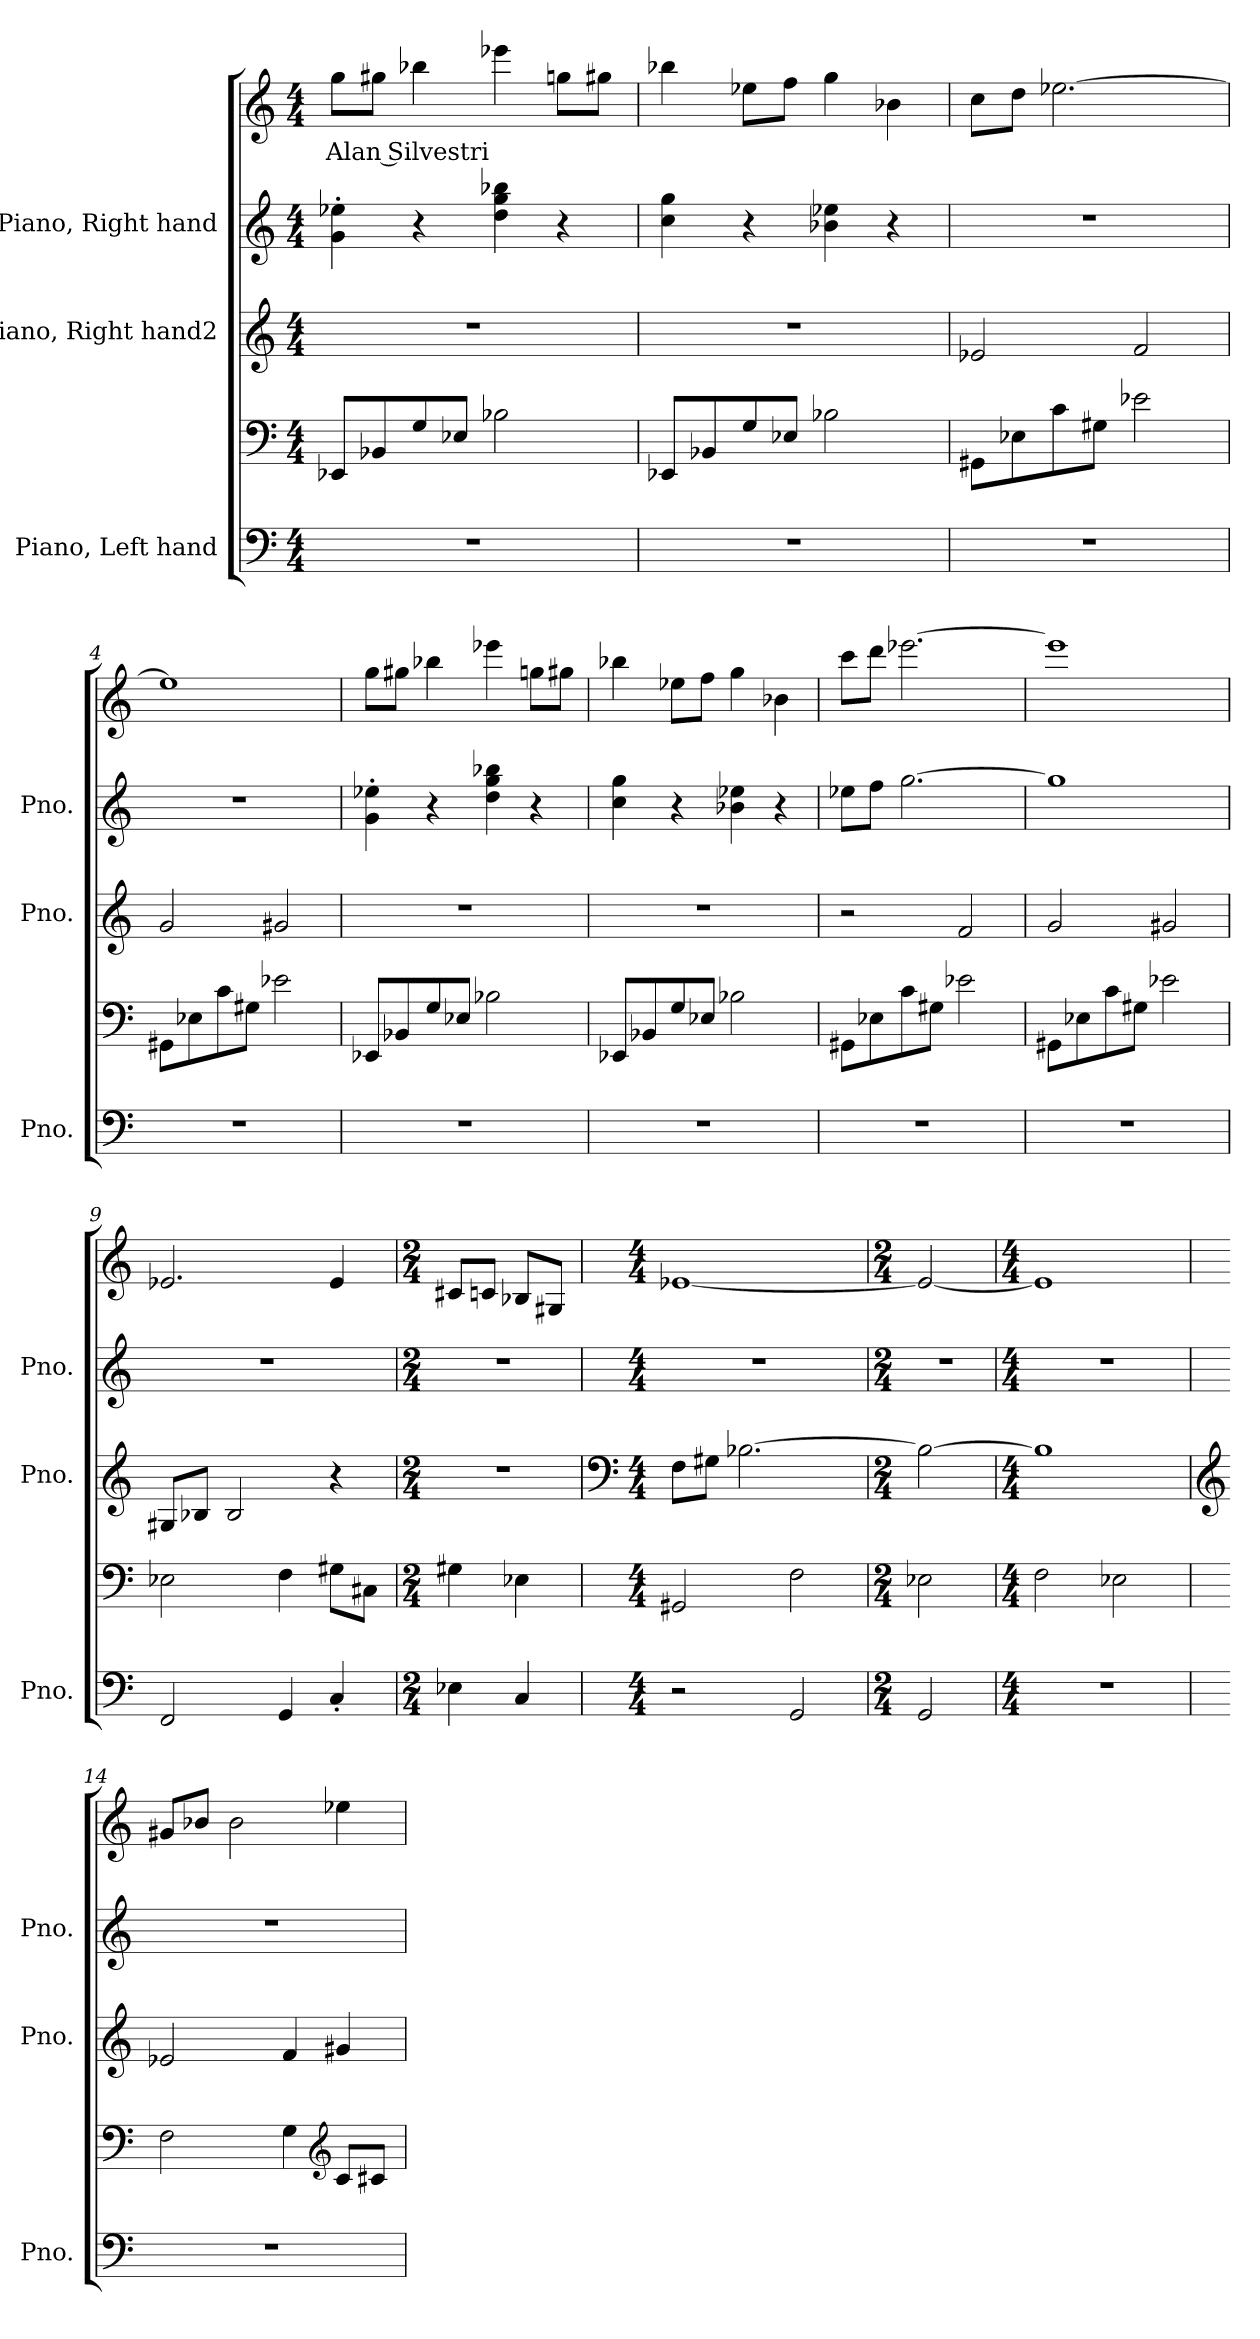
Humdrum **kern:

**kern	**kern	**kern	**kern	**kern	**text
*part3	*part3	*part2	*part1	*part1	*part1
*staff5	*staff4	*staff3	*staff2	*staff1	*staff1
*I"Piano, Left hand	*	*I"Piano, Right hand2	*I"Piano, Right hand	*	*
*I'Pno.	*	*I'Pno.	*I'Pno.	*	*
*clefF4	*clefF4	*clefG2	*clefG2	*clefG2	*
*k[]	*k[]	*k[]	*k[]	*k[]	*
*M4/4	*M4/4	*M4/4	*M4/4	*M4/4	*
*MM88	*MM88	*MM88	*MM88	*MM88	*
=1	=1	=1	=1	=1	=1
!	!	!	!	!	!LO:LY:b
1r	8EE-X/L	1r	4g\' 4ee-X\'	8gg\L	Alan Silvestri
.	8BB-X/	.	.	8gg#X\J	.
.	8G/	.	4r	4bb-X\	.
.	8E-X/J	.	.	.	.
.	2B-X\	.	4dd\ 4gg\ 4bb-X\	4eee-X\	.
.	.	.	4r	8ggn\L	.
.	.	.	.	8gg#X\J	.
=2	=2	=2	=2	=2	=2
1r	8EE-X/L	1r	4cc\ 4gg\	4bb-X\	.
.	8BB-X/	.	.	.	.
.	8G/	.	4r	8ee-X\L	.
.	8E-X/J	.	.	8ff\J	.
.	2B-X\	.	4b-X\ 4ee-X\	4gg\	.
.	.	.	4r	4b-X\	.
!!LO:LB:g=z
=3	=3	=3	=3	=3	=3
1r	8GG#X\L	2e-X/	1r	8cc\L	.
.	8E-X\	.	.	8dd\J	.
.	8c\	.	.	[2.ee-X\	.
.	8G#X\J	.	.	.	.
.	2e-X\	2f/	.	.	.
=4	=4	=4	=4	=4	=4
1r	8GG#X\L	2g/	1r	1ee-]	.
.	8E-X\	.	.	.	.
.	8c\	.	.	.	.
.	8G#X\J	.	.	.	.
.	2e-X\	2g#X/	.	.	.
=5	=5	=5	=5	=5	=5
1r	8EE-X/L	1r	4g\' 4ee-X\'	8gg\L	.
.	8BB-X/	.	.	8gg#X\J	.
.	8G/	.	4r	4bb-X\	.
.	8E-X/J	.	.	.	.
.	2B-X\	.	4dd\ 4gg\ 4bb-X\	4eee-X\	.
.	.	.	4r	8ggn\L	.
.	.	.	.	8gg#X\J	.
=6	=6	=6	=6	=6	=6
1r	8EE-X/L	1r	4cc\ 4gg\	4bb-X\	.
.	8BB-X/	.	.	.	.
.	8G/	.	4r	8ee-X\L	.
.	8E-X/J	.	.	8ff\J	.
.	2B-X\	.	4b-X\ 4ee-X\	4gg\	.
.	.	.	4r	4b-X\	.
!!LO:PB:g=z
=7	=7	=7	=7	=7	=7
1r	8GG#X\L	2r	8ee-X\L	8ccc\L	.
.	8E-X\	.	8ff\J	8ddd\J	.
.	8c\	.	[2.gg\	[2.eee-X\	.
.	8G#X\J	.	.	.	.
.	2e-X\	2f/	.	.	.
=8	=8	=8	=8	=8	=8
1r	8GG#X\L	2g/	1gg]	1eee-]	.
.	8E-X\	.	.	.	.
.	8c\	.	.	.	.
.	8G#X\J	.	.	.	.
.	2e-X\	2g#X/	.	.	.
=9	=9	=9	=9	=9	=9
2FF/	2E-X\	8G#X/L	1r	2.e-X/	.
.	.	8B-X/J	.	.	.
.	.	2B-/	.	.	.
4GG/	4F\	.	.	.	.
4C'/	8G#X\L	4r	.	4e-/	.
.	8C#X\J	.	.	.	.
=10	=10	=10	=10	=10	=10
*M2/4	*M2/4	*M2/4	*M2/4	*M2/4	*
4E-X\	4G#X\	2r	2r	8c#X/L	.
.	.	.	.	8cn/J	.
4C/	4E-X\	.	.	8B-X/L	.
.	.	.	.	8G#X/J	.
!!LO:LB:g=z
=11	=11	=11	=11	=11	=11
*	*	*clefF4	*	*	*
*M4/4	*M4/4	*M4/4	*M4/4	*M4/4	*
2r	2GG#X/	8F\L	1r	[1e-X	.
.	.	8G#X\J	.	.	.
.	.	[2.B-X\	.	.	.
2GG/	2F\	.	.	.	.
=12	=12	=12	=12	=12	=12
*M2/4	*M2/4	*M2/4	*M2/4	*M2/4	*
2GG/	2E-X\	2B-\_	2r	2e-/_	.
=13	=13	=13	=13	=13	=13
*M4/4	*M4/4	*M4/4	*M4/4	*M4/4	*
1r	2F\	1B-]	1r	1e-]	.
.	2E-X\	.	.	.	.
=14	=14	=14	=14	=14	=14
*	*	*clefG2	*	*	*
1r	2F\	2e-X/	1r	8g#X/L	.
.	.	.	.	8b-X/J	.
.	.	.	.	2b-\	.
.	4G\	4f/	.	.	.
*	*clefG2	*	*	*	*
.	8c/L	4g#X/	.	4ee-X\	.
.	8c#X/J	.	.	.	.
=	=	=	=	=	=
*-	*-	*-	*-	*-	*-
